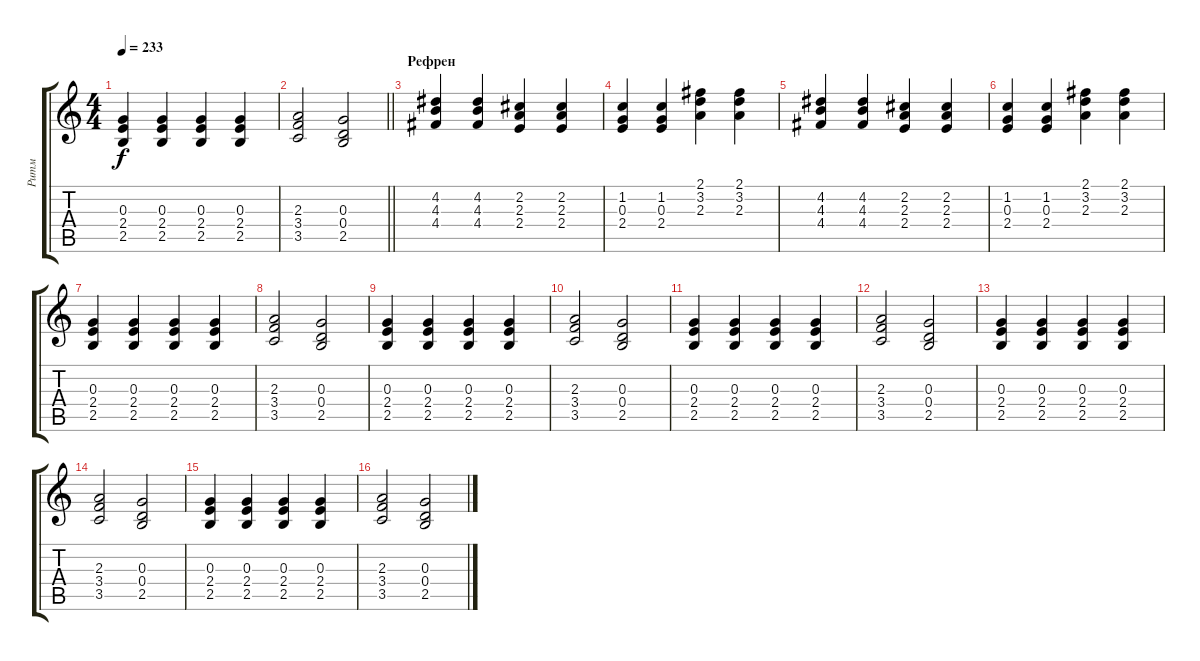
\track ("Ритм" "Ритм") {instrument distortionguitar}
\staff {score tabs}
\tuning (E4 B3 G3 D3 A2 E2) {hide}
\ts (4 4)
\tempo 233
\clef g2
\ks c
(0.3 2.4 2.5).4{dy f} (0.3 2.4 2.5).4 (0.3 2.4 2.5).4 (0.3 2.4 2.5).4 |
\barLineRight lightlight
(2.3 3.4 3.5).2 (0.3 0.4 2.5).2 |
\section ("" "Рефрен")
(4.2 4.3 4.4).4 (4.2 4.3 4.4).4 (2.2 2.3 2.4).4 (2.2 2.3 2.4).4 |
(1.2 0.3 2.4).4 (1.2 0.3 2.4).4 (2.1 3.2 2.3).4 (2.1 3.2 2.3).4 |
(4.2 4.3 4.4).4 (4.2 4.3 4.4).4 (2.2 2.3 2.4).4 (2.2 2.3 2.4).4 |
(1.2 0.3 2.4).4 (1.2 0.3 2.4).4 (2.1 3.2 2.3).4 (2.1 3.2 2.3).4 |
(0.3 2.4 2.5).4 (0.3 2.4 2.5).4 (0.3 2.4 2.5).4 (0.3 2.4 2.5).4 |
(2.3 3.4 3.5).2 (0.3 0.4 2.5).2 |
(0.3 2.4 2.5).4 (0.3 2.4 2.5).4 (0.3 2.4 2.5).4 (0.3 2.4 2.5).4 |
(2.3 3.4 3.5).2 (0.3 0.4 2.5).2 |
(0.3 2.4 2.5).4 (0.3 2.4 2.5).4 (0.3 2.4 2.5).4 (0.3 2.4 2.5).4 |
(2.3 3.4 3.5).2 (0.3 0.4 2.5).2 |
(0.3 2.4 2.5).4 (0.3 2.4 2.5).4 (0.3 2.4 2.5).4 (0.3 2.4 2.5).4 |
(2.3 3.4 3.5).2 (0.3 0.4 2.5).2 |
(0.3 2.4 2.5).4 (0.3 2.4 2.5).4 (0.3 2.4 2.5).4 (0.3 2.4 2.5).4 |
(2.3 3.4 3.5).2 (0.3 0.4 2.5).2
